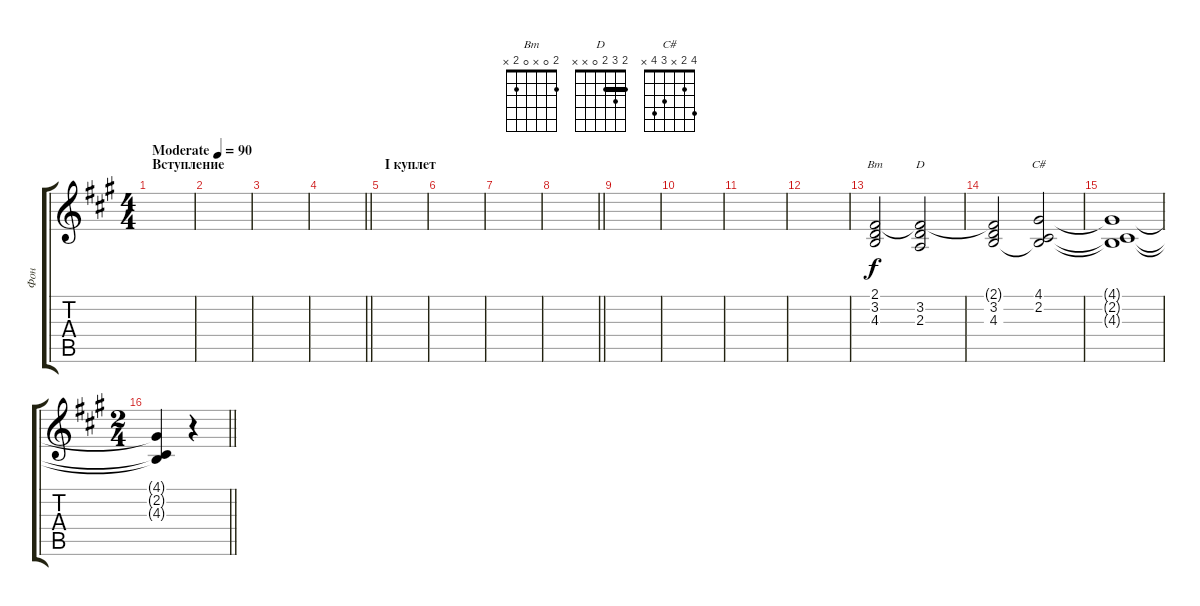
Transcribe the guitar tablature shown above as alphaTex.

\track ("Фон" "Фон") {instrument pad2warm}
\staff {score tabs}
\tuning (E4 B3 G3 D3 A2 E2) {hide}
\chord ("Bm" 2 0 x 0 2 x)
\chord ("D" 2 3 2 0 x x) {barre 2}
\chord ("C#" 4 2 x 3 4 x)
\ts (4 4)
\section ("" "Вступление")
\tempo (90 "Moderate")
\clef g2
\ks f#minor
|
|
|
\barLineRight lightlight
|
\section ("" "I куплет")
|
|
|
\barLineRight lightlight
|
|
|
|
|
(2.1 3.2 4.3).2{ch "Bm"} (2.1{t} 3.2 2.3).2{ch "D"} |
(2.1{t} 3.2 4.3).2 (4.1 2.2 4.3{t}).2{ch "C#"} |
(4.1{t} 2.2{t} 4.3{t}).1 |
\ts (2 4)
\barLineRight lightlight
(4.1{t} 2.2{t} 4.3{t}).4 r.4
